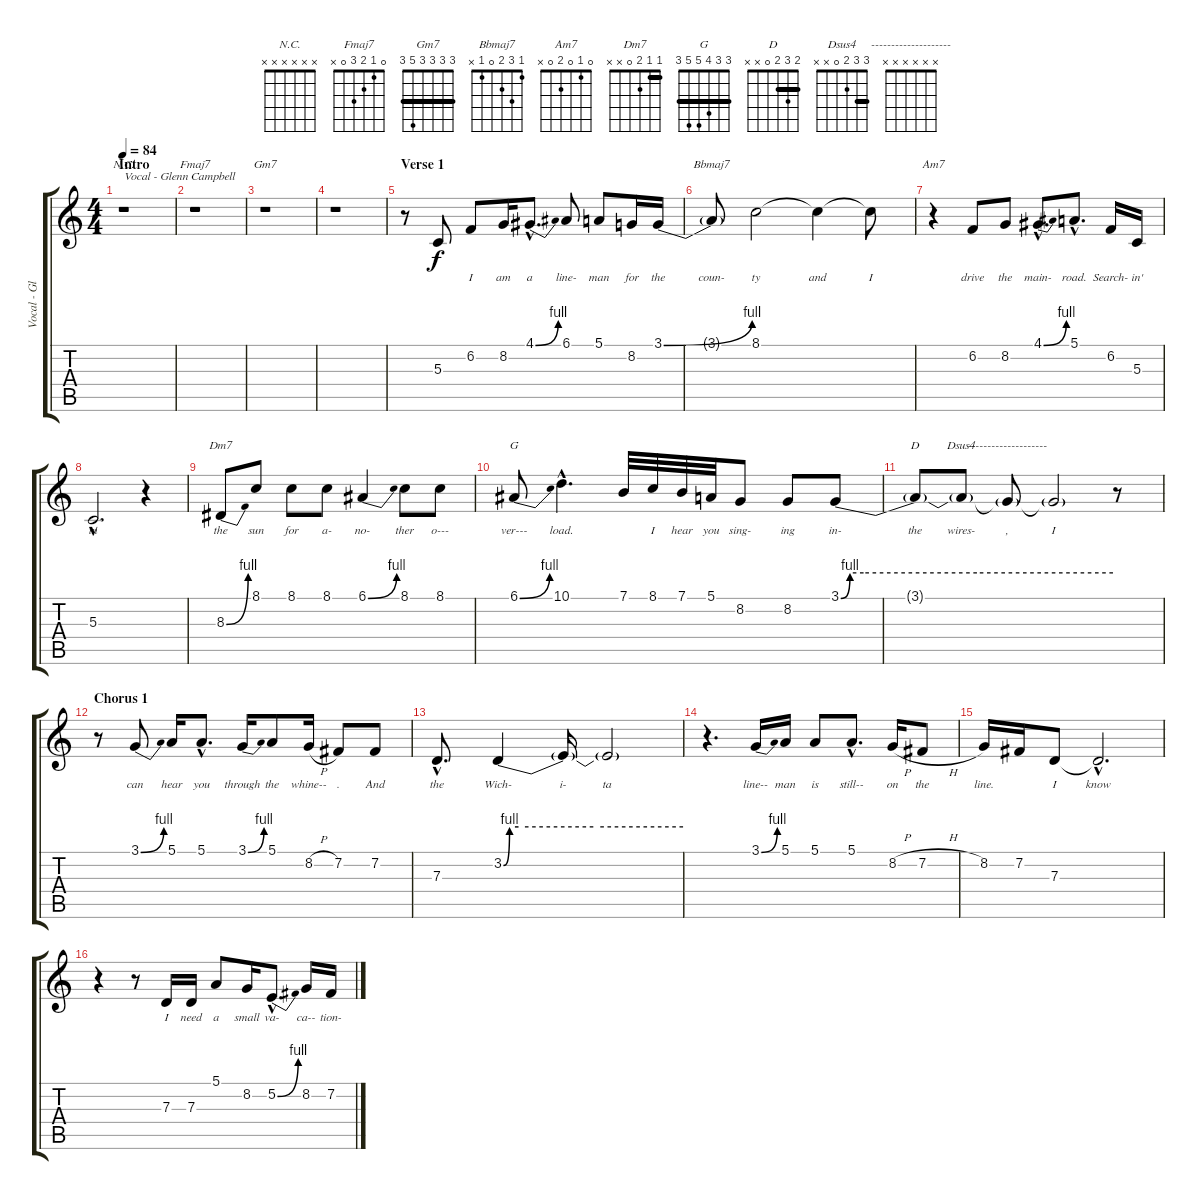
\track ("Vocal - Glenn Campbell" "Vocal - Gl") {instrument altosax}
\staff {score tabs}
\tuning (E4 B3 G3 D3 A2 E2) {hide}
\chord ("N.C." x x x x x x)
\chord ("Fmaj7" 0 1 2 3 0 x)
\chord ("Gm7" 3 3 3 3 5 3) {barre 3}
\chord ("Bbmaj7" 1 3 2 0 1 x)
\chord ("Am7" 0 1 0 2 0 x)
\chord ("Dm7" 1 1 2 0 x x) {barre 1}
\chord ("G" 3 3 4 5 5 3) {barre 3}
\chord ("D" 2 3 2 0 x x) {barre 2}
\chord ("Dsus4" 3 3 2 0 x x) {barre 3}
\chord ("--------------------" x x x x x x)
\ts (4 4)
\section ("" "Intro")
\tempo 84
\clef g2
\ks c
r.1{ch "N.C." txt "Vocal - Glenn Campbell" dy f instrument altosax} |
r.1{ch "Fmaj7"} |
r.1{ch "Gm7"} |
r.1 |
\section ("" "Verse 1")
r.8 5.3.8{lyrics (0 "") lyrics (1 "") lyrics (2 "") lyrics (3 "") lyrics (4 "")} 6.2.8{lyrics (0 "I") lyrics (1 "") lyrics (2 "") lyrics (3 "") lyrics (4 "")} 8.2.16{lyrics (0 "am") lyrics (1 "") lyrics (2 "") lyrics (3 "") lyrics (4 "")} 4.1{be (bend 0 0 60 4) hac}.8{d lyrics (0 "a") lyrics (1 "") lyrics (2 "") lyrics (3 "") lyrics (4 "")} 6.1.8{lyrics (0 "line-") lyrics (1 "") lyrics (2 "") lyrics (3 "") lyrics (4 "")} 5.1.8{lyrics (0 "man") lyrics (1 "") lyrics (2 "") lyrics (3 "") lyrics (4 "")} 8.2.16{lyrics (0 "for") lyrics (1 "") lyrics (2 "") lyrics (3 "") lyrics (4 "")} 3.1{be (bend 0 0 60 4)}.16{lyrics (0 "the") lyrics (1 "") lyrics (2 "") lyrics (3 "") lyrics (4 "")} |
3.1{t}.8{ch "Bbmaj7" lyrics (0 "coun-") lyrics (1 "") lyrics (2 "") lyrics (3 "") lyrics (4 "")} 8.1.2{lyrics (0 "ty") lyrics (1 "") lyrics (2 "") lyrics (3 "") lyrics (4 "")} 8.1{t}.4{lyrics (0 "and") lyrics (1 "") lyrics (2 "") lyrics (3 "") lyrics (4 "")} 8.1{t}.8{lyrics (0 "I") lyrics (1 "") lyrics (2 "") lyrics (3 "") lyrics (4 "")} |
r.4{ch "Am7"} 6.2.8{lyrics (0 "drive") lyrics (1 "") lyrics (2 "") lyrics (3 "") lyrics (4 "")} 8.2.8{lyrics (0 "the") lyrics (1 "") lyrics (2 "") lyrics (3 "") lyrics (4 "")} 4.1{be (bend 0 0 60 4) hac}.8{d lyrics (0 "main-") lyrics (1 "") lyrics (2 "") lyrics (3 "") lyrics (4 "")} 5.1{hac}.8{d lyrics (0 "road.") lyrics (1 "") lyrics (2 "") lyrics (3 "") lyrics (4 "")} 6.2.16{lyrics (0 "Search-") lyrics (1 "") lyrics (2 "") lyrics (3 "") lyrics (4 "")} 5.3.16{lyrics (0 "in'") lyrics (1 "") lyrics (2 "") lyrics (3 "") lyrics (4 "")} |
5.3{hac}.2{d lyrics (0 "in") lyrics (1 "") lyrics (2 "") lyrics (3 "") lyrics (4 "")} r.4 |
8.3{be (bend 0 0 60 4)}.8{ch "Dm7" lyrics (0 "the") lyrics (1 "") lyrics (2 "") lyrics (3 "") lyrics (4 "")} 8.1.8{lyrics (0 "sun") lyrics (1 "") lyrics (2 "") lyrics (3 "") lyrics (4 "")} 8.1.8{lyrics (0 "for") lyrics (1 "") lyrics (2 "") lyrics (3 "") lyrics (4 "")} 8.1.8{lyrics (0 "a-") lyrics (1 "") lyrics (2 "") lyrics (3 "") lyrics (4 "")} 6.1{be (bend 0 0 60 4)}.4{lyrics (0 "no-") lyrics (1 "") lyrics (2 "") lyrics (3 "") lyrics (4 "")} 8.1.8{lyrics (0 "ther") lyrics (1 "") lyrics (2 "") lyrics (3 "") lyrics (4 "")} 8.1.8{lyrics (0 "o---") lyrics (1 "") lyrics (2 "") lyrics (3 "") lyrics (4 "")} |
6.1{be (bend 0 0 60 4)}.8{ch "G" lyrics (0 "ver---") lyrics (1 "") lyrics (2 "") lyrics (3 "") lyrics (4 "")} 10.1{hac}.4{d lyrics (0 "load.") lyrics (1 "") lyrics (2 "") lyrics (3 "") lyrics (4 "")} 7.1.32{lyrics (0 "") lyrics (1 "") lyrics (2 "") lyrics (3 "") lyrics (4 "")} 8.1.32{lyrics (0 "I") lyrics (1 "") lyrics (2 "") lyrics (3 "") lyrics (4 "")} 7.1.32{lyrics (0 "hear") lyrics (1 "") lyrics (2 "") lyrics (3 "") lyrics (4 "")} 5.1.32{lyrics (0 "you") lyrics (1 "") lyrics (2 "") lyrics (3 "") lyrics (4 "")} 8.2.8{lyrics (0 "sing-") lyrics (1 "") lyrics (2 "") lyrics (3 "") lyrics (4 "")} 8.2.8{lyrics (0 "ing") lyrics (1 "") lyrics (2 "") lyrics (3 "") lyrics (4 "")} 3.1{be (custom 0 0 2 4 5 4 30 4 60 4)}.8{lyrics (0 "in-") lyrics (1 "") lyrics (2 "") lyrics (3 "") lyrics (4 "")} |
3.1{t}.8{ch "D" lyrics (0 "the") lyrics (1 "") lyrics (2 "") lyrics (3 "") lyrics (4 "")} 3.1{t}.8{ch "Dsus4" lyrics (0 "wires-") lyrics (1 "") lyrics (2 "") lyrics (3 "") lyrics (4 "")} 3.1{t}.8{ch "--------------------" lyrics (0 ",") lyrics (1 "") lyrics (2 "") lyrics (3 "") lyrics (4 "")} 3.1{t}.2{lyrics (0 "I") lyrics (1 "") lyrics (2 "") lyrics (3 "") lyrics (4 "")} r.8 |
\section ("" "Chorus 1")
r.8 3.1{be (bend 0 0 60 4)}.8{lyrics (0 "can") lyrics (1 "") lyrics (2 "") lyrics (3 "") lyrics (4 "")} 5.1.16{lyrics (0 "hear") lyrics (1 "") lyrics (2 "") lyrics (3 "") lyrics (4 "")} 5.1{hac}.8{d lyrics (0 "you") lyrics (1 "") lyrics (2 "") lyrics (3 "") lyrics (4 "")} 3.1{be (bend 0 0 60 4)}.16{lyrics (0 "through") lyrics (1 "") lyrics (2 "") lyrics (3 "") lyrics (4 "")} 5.1.8{lyrics (0 "the") lyrics (1 "") lyrics (2 "") lyrics (3 "") lyrics (4 "")} 8.2{h}.16{lyrics (0 "whine--") lyrics (1 "") lyrics (2 "") lyrics (3 "") lyrics (4 "")} 7.2.8{lyrics (0 ".") lyrics (1 "") lyrics (2 "") lyrics (3 "") lyrics (4 "")} 7.2.8{lyrics (0 "And") lyrics (1 "") lyrics (2 "") lyrics (3 "") lyrics (4 "")} |
7.3{hac}.8{d lyrics (0 "the") lyrics (1 "") lyrics (2 "") lyrics (3 "") lyrics (4 "")} 3.2{be (custom 0 0 2 4 5 4 30 4 60 4)}.4{lyrics (0 "Wich-") lyrics (1 "") lyrics (2 "") lyrics (3 "") lyrics (4 "")} 3.2{t}.16{lyrics (0 "i-") lyrics (1 "") lyrics (2 "") lyrics (3 "") lyrics (4 "")} 3.2{t}.2{lyrics (0 "ta") lyrics (1 "") lyrics (2 "") lyrics (3 "") lyrics (4 "")} |
r.4{d} 3.1{be (bend 0 0 60 4)}.16{lyrics (0 "line--") lyrics (1 "") lyrics (2 "") lyrics (3 "") lyrics (4 "")} 5.1.16{lyrics (0 "man") lyrics (1 "") lyrics (2 "") lyrics (3 "") lyrics (4 "")} 5.1.8{lyrics (0 "is") lyrics (1 "") lyrics (2 "") lyrics (3 "") lyrics (4 "")} 5.1{hac}.8{d lyrics (0 "still--") lyrics (1 "") lyrics (2 "") lyrics (3 "") lyrics (4 "")} 8.2{h}.16{lyrics (0 "on") lyrics (1 "") lyrics (2 "") lyrics (3 "") lyrics (4 "")} 7.2{h}.8{lyrics (0 "the") lyrics (1 "") lyrics (2 "") lyrics (3 "") lyrics (4 "")} |
8.2.16{lyrics (0 "line.") lyrics (1 "") lyrics (2 "") lyrics (3 "") lyrics (4 "")} 7.2.16{lyrics (0 "") lyrics (1 "") lyrics (2 "") lyrics (3 "") lyrics (4 "")} 7.3.8{lyrics (0 "I") lyrics (1 "") lyrics (2 "") lyrics (3 "") lyrics (4 "")} 7.3{hac t}.2{d lyrics (0 "know") lyrics (1 "") lyrics (2 "") lyrics (3 "") lyrics (4 "")} |
r.4 r.8 7.3.16{lyrics (0 "I") lyrics (1 "") lyrics (2 "") lyrics (3 "") lyrics (4 "")} 7.3.16{lyrics (0 "need") lyrics (1 "") lyrics (2 "") lyrics (3 "") lyrics (4 "")} 5.1.8{lyrics (0 "a") lyrics (1 "") lyrics (2 "") lyrics (3 "") lyrics (4 "")} 8.2.16{lyrics (0 "small") lyrics (1 "") lyrics (2 "") lyrics (3 "") lyrics (4 "")} 5.2{be (bend 0 0 60 4) hac}.8{d lyrics (0 "va-") lyrics (1 "") lyrics (2 "") lyrics (3 "") lyrics (4 "")} 8.2.16{lyrics (0 "ca--") lyrics (1 "") lyrics (2 "") lyrics (3 "") lyrics (4 "")} 7.2.16{lyrics (0 "tion-") lyrics (1 "") lyrics (2 "") lyrics (3 "") lyrics (4 "")}
